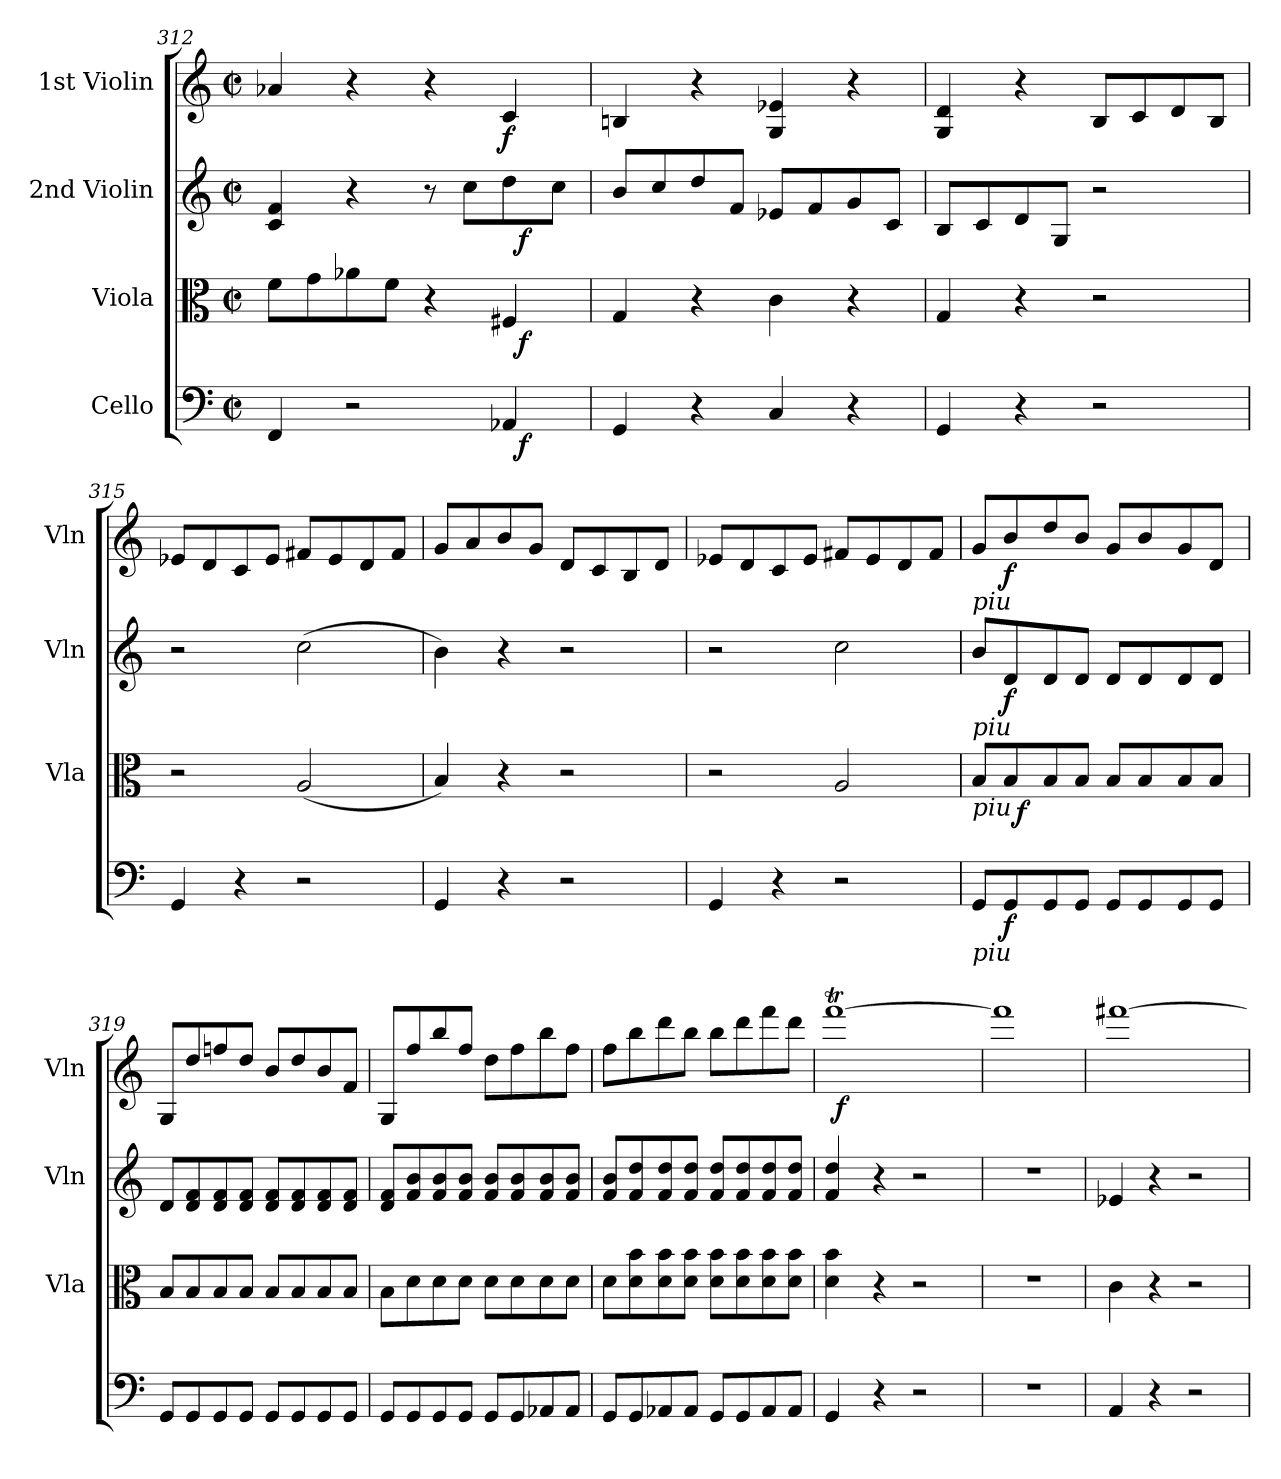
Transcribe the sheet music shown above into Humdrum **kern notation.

**kern	**dynam	**kern	**dynam	**kern	**dynam	**kern	**dynam
*part4	*part4	*part3	*part3	*part2	*part2	*part1	*part1
*staff4	*staff4	*staff3	*staff3	*staff2	*staff2	*staff1	*staff1
*I"Cello	*	*I"Viola	*	*I"2nd Violin	*	*I"1st Violin	*
*	*	*I'Vla	*	*I'Vln	*	*I'Vln	*
*clefF4	*	*clefC3	*	*clefG2	*	*clefG2	*
*k[]	*	*k[]	*	*k[]	*	*k[]	*
*C:	*	*C:	*	*C:	*	*C:	*
*M2/2	*	*M2/2	*	*M2/2	*	*M2/2	*
*met(c|)	*	*met(c|)	*	*met(c|)	*	*met(c|)	*
=312	=312	=312	=312	=312	=312	=312	=312
*^	*	*^	*	*^	*	*	*
4FF/	2ryy	.	8f\L	2ryy	.	4c/ 4f/	2ryy	.	4a-X/	.
.	.	.	8g\	.	.	.	.	.	.	.
2r	.	.	8a-X\	.	.	4r	.	.	4r	.
.	.	.	8f\J	.	.	.	.	.	.	.
.	4ryy	.	4r	4ryy	.	8r	4ryy	.	4r	.
.	.	.	.	.	.	8cc\L	.	.	.	.
!	!	!	!	!	!	!	!	!	!	!LO:DY:b
4AA-X/	32ryy	.	4F#X/	32ryy	.	8dd\	32ryy	.	4c/	f
!	!	!LO:DY:b	!	!	!LO:DY:b	!	!	!LO:DY:b	!	!
.	8..ryy	f	.	8..ryy	f	.	8..ryy	f	.	.
.	.	.	.	.	.	8cc\J	.	.	.	.
*v	*v	*	*	*	*	*v	*v	*	*	*
*	*	*v	*v	*	*	*	*	*
=313	=313	=313	=313	=313	=313	=313	=313
4GG/	.	4G/	.	8b/L	.	4Bn/	.
.	.	.	.	8cc/	.	.	.
4r	.	4r	.	8dd/	.	4r	.
.	.	.	.	8f/J	.	.	.
4C/	.	4c\	.	8e-X/L	.	4G/ 4e-X/	.
.	.	.	.	8f/	.	.	.
4r	.	4r	.	8g/	.	4r	.
.	.	.	.	8c/J	.	.	.
=314	=314	=314	=314	=314	=314	=314	=314
4GG/	.	4G/	.	8B/L	.	4G/ 4d/	.
.	.	.	.	8c/	.	.	.
4r	.	4r	.	8d/	.	4r	.
.	.	.	.	8G/J	.	.	.
2r	.	2r	.	2r	.	8B/L	.
.	.	.	.	.	.	8c/	.
.	.	.	.	.	.	8d/	.
.	.	.	.	.	.	8B/J	.
=315	=315	=315	=315	=315	=315	=315	=315
4GG/	.	2r	.	2r	.	8e-X/L	.
.	.	.	.	.	.	8d/	.
4r	.	.	.	.	.	8c/	.
.	.	.	.	.	.	8e-/J	.
2r	.	(<2A/	.	(>2cc\	.	8f#X/L	.
.	.	.	.	.	.	8e-/	.
.	.	.	.	.	.	8d/	.
.	.	.	.	.	.	8f#/J	.
!!LO:LB:g=z
=316	=316	=316	=316	=316	=316	=316	=316
4GG/	.	4B/)	.	4b\)	.	8g/L	.
.	.	.	.	.	.	8a/	.
4r	.	4r	.	4r	.	8b/	.
.	.	.	.	.	.	8g/J	.
2r	.	2r	.	2r	.	8d/L	.
.	.	.	.	.	.	8c/	.
.	.	.	.	.	.	8B/	.
.	.	.	.	.	.	8d/J	.
=317	=317	=317	=317	=317	=317	=317	=317
4GG/	.	2r	.	2r	.	8e-X/L	.
.	.	.	.	.	.	8d/	.
4r	.	.	.	.	.	8c/	.
.	.	.	.	.	.	8e-/J	.
2r	.	2A/	.	2cc\	.	8f#X/L	.
.	.	.	.	.	.	8e-/	.
.	.	.	.	.	.	8d/	.
.	.	.	.	.	.	8f#/J	.
=318	=318	=318	=318	=318	=318	=318	=318
*	*	*^	*	*	*	*	*
!	!	!	!	!	!	!	!LO:TX:b:i:t=piu	!
!	!	!	!	!	!LO:TX:b:i:t=piu	!	!	!
!	!	!LO:TX:b:i:t=piu	!	!	!	!	!	!
!LO:TX:b:i:t=piu	!	!	!	!	!	!	!	!
8GG/L	.	8B/L	8ryy	.	8b/L	.	8g/L	.
!	!LO:DY:b	!	!	!	!	!LO:DY:b	!	!LO:DY:b
8GG/	f	8B/	32ryy	.	8d/	f	8b/	f
!	!	!	!	!LO:DY:b	!	!	!	!
.	.	.	2ryy	f	.	.	.	.
8GG/	.	8B/	.	.	8d/	.	8dd/	.
8GG/J	.	8B/J	.	.	8d/J	.	8b/J	.
8GG/L	.	8B/L	.	.	8d/L	.	8g/L	.
8GG/	.	8B/	.	.	8d/	.	8b/	.
.	.	.	4ryy	.	.	.	.	.
8GG/	.	8B/	.	.	8d/	.	8g/	.
8GG/J	.	8B/J	.	.	8d/J	.	8d/J	.
.	.	.	16.ryy	.	.	.	.	.
*	*	*v	*v	*	*	*	*	*
=319	=319	=319	=319	=319	=319	=319	=319
8GG/L	.	8B/L	.	8d/L	.	8G/L	.
8GG/	.	8B/	.	8d/ 8f/	.	8dd/	.
8GG/	.	8B/	.	8d/ 8f/	.	8ffn/	.
8GG/J	.	8B/J	.	8d/ 8f/J	.	8dd/J	.
8GG/L	.	8B/L	.	8d/ 8f/L	.	8b/L	.
8GG/	.	8B/	.	8d/ 8f/	.	8dd/	.
8GG/	.	8B/	.	8d/ 8f/	.	8b/	.
8GG/J	.	8B/J	.	8d/ 8f/J	.	8f/J	.
=320	=320	=320	=320	=320	=320	=320	=320
8GG/L	.	8B\L	.	8d/ 8f/L	.	8G/L	.
8GG/	.	8d\	.	8f/ 8b/	.	8ff/	.
8GG/	.	8d\	.	8f/ 8b/	.	8bb/	.
8GG/J	.	8d\J	.	8f/ 8b/J	.	8ff/J	.
8GG/L	.	8d\L	.	8f/ 8b/L	.	8dd\L	.
8GG/	.	8d\	.	8f/ 8b/	.	8ff\	.
8AA-X/	.	8d\	.	8f/ 8b/	.	8bb\	.
8AA-/J	.	8d\J	.	8f/ 8b/J	.	8ff\J	.
=321	=321	=321	=321	=321	=321	=321	=321
8GG/L	.	8d\L	.	8f/ 8b/L	.	8ff\L	.
8GG/	.	8d\ 8b\	.	8f/ 8dd/	.	8bb\	.
8AA-X/	.	8d\ 8b\	.	8f/ 8dd/	.	8ddd\	.
8AA-/J	.	8d\ 8b\J	.	8f/ 8dd/J	.	8bb\J	.
8GG/L	.	8d\ 8b\L	.	8f/ 8dd/L	.	8bb\L	.
8GG/	.	8d\ 8b\	.	8f/ 8dd/	.	8ddd\	.
8AA-/	.	8d\ 8b\	.	8f/ 8dd/	.	8fff\	.
8AA-/J	.	8d\ 8b\J	.	8f/ 8dd/J	.	8ddd\J	.
=322	=322	=322	=322	=322	=322	=322	=322
*	*	*	*	*	*	*^	*
4GG/	.	4d\ 4b\	.	4f/ 4dd/	.	[1fffT	32ryy	.
!	!	!	!	!	!	!	!	!LO:DY:b
.	.	.	.	.	.	.	2ryy	f
4r	.	4r	.	4r	.	.	.	.
2r	.	2r	.	2r	.	.	.	.
.	.	.	.	.	.	.	4...ryy	.
*	*	*	*	*	*	*v	*v	*
=323	=323	=323	=323	=323	=323	=323	=323
1r	.	1r	.	1r	.	1fff]	.
!!LO:PB:g=z
=324	=324	=324	=324	=324	=324	=324	=324
4AA/	.	4c\	.	4e-X/	.	[1fff#X	.
4r	.	4r	.	4r	.	.	.
2r	.	2r	.	2r	.	.	.
=	=	=	=	=	=	=	=
*-	*-	*-	*-	*-	*-	*-	*-
